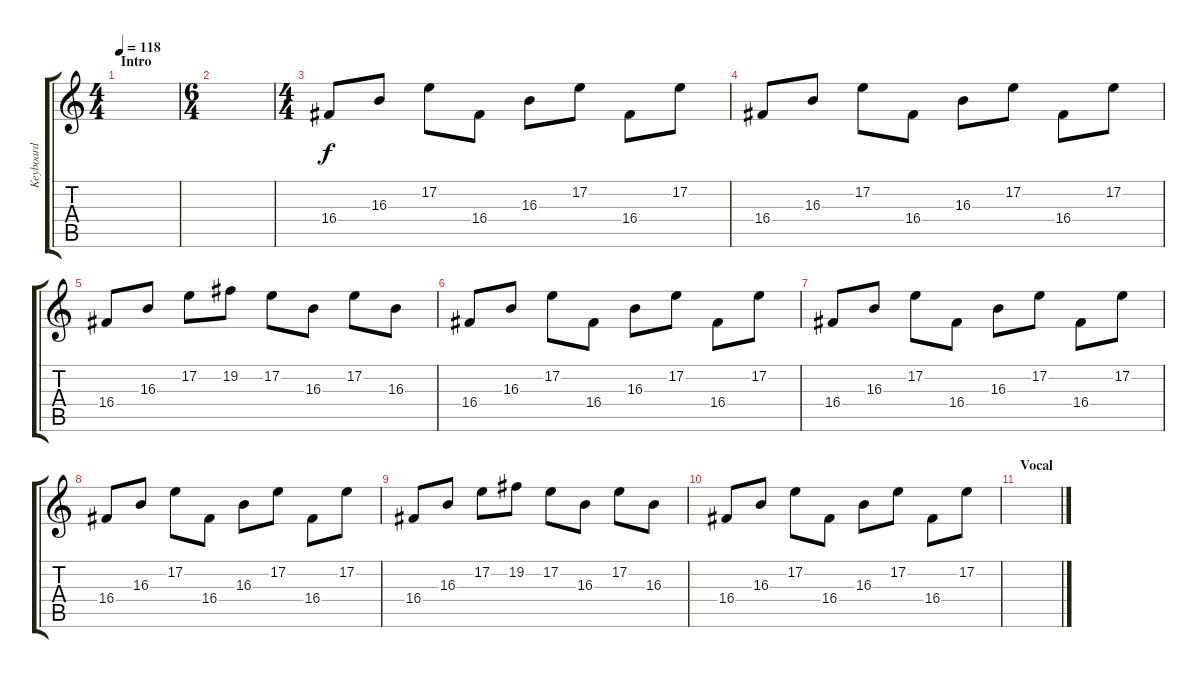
\track ("Keyboard" "Keyboard") {instrument brightacousticpiano}
\staff {score tabs}
\tuning (E4 B3 G3 D3 A2 E2) {hide}
\ts (4 4)
\section ("" "Intro")
\tempo 118
\clef g2
\ks c
|
\ts (6 4)
|
\ts (4 4)
\section ("" "")
16.4.8 16.3.8 17.2.8 16.4.8 16.3.8 17.2.8 16.4.8 17.2.8 |
16.4.8 16.3.8 17.2.8 16.4.8 16.3.8 17.2.8 16.4.8 17.2.8 |
16.4.8 16.3.8 17.2.8 19.2.8 17.2.8 16.3.8 17.2.8 16.3.8 |
16.4.8 16.3.8 17.2.8 16.4.8 16.3.8 17.2.8 16.4.8 17.2.8 |
16.4.8 16.3.8 17.2.8 16.4.8 16.3.8 17.2.8 16.4.8 17.2.8 |
16.4.8 16.3.8 17.2.8 16.4.8 16.3.8 17.2.8 16.4.8 17.2.8 |
16.4.8 16.3.8 17.2.8 19.2.8 17.2.8 16.3.8 17.2.8 16.3.8 |
16.4.8 16.3.8 17.2.8 16.4.8 16.3.8 17.2.8 16.4.8 17.2.8 |
\section ("" "Vocal")
